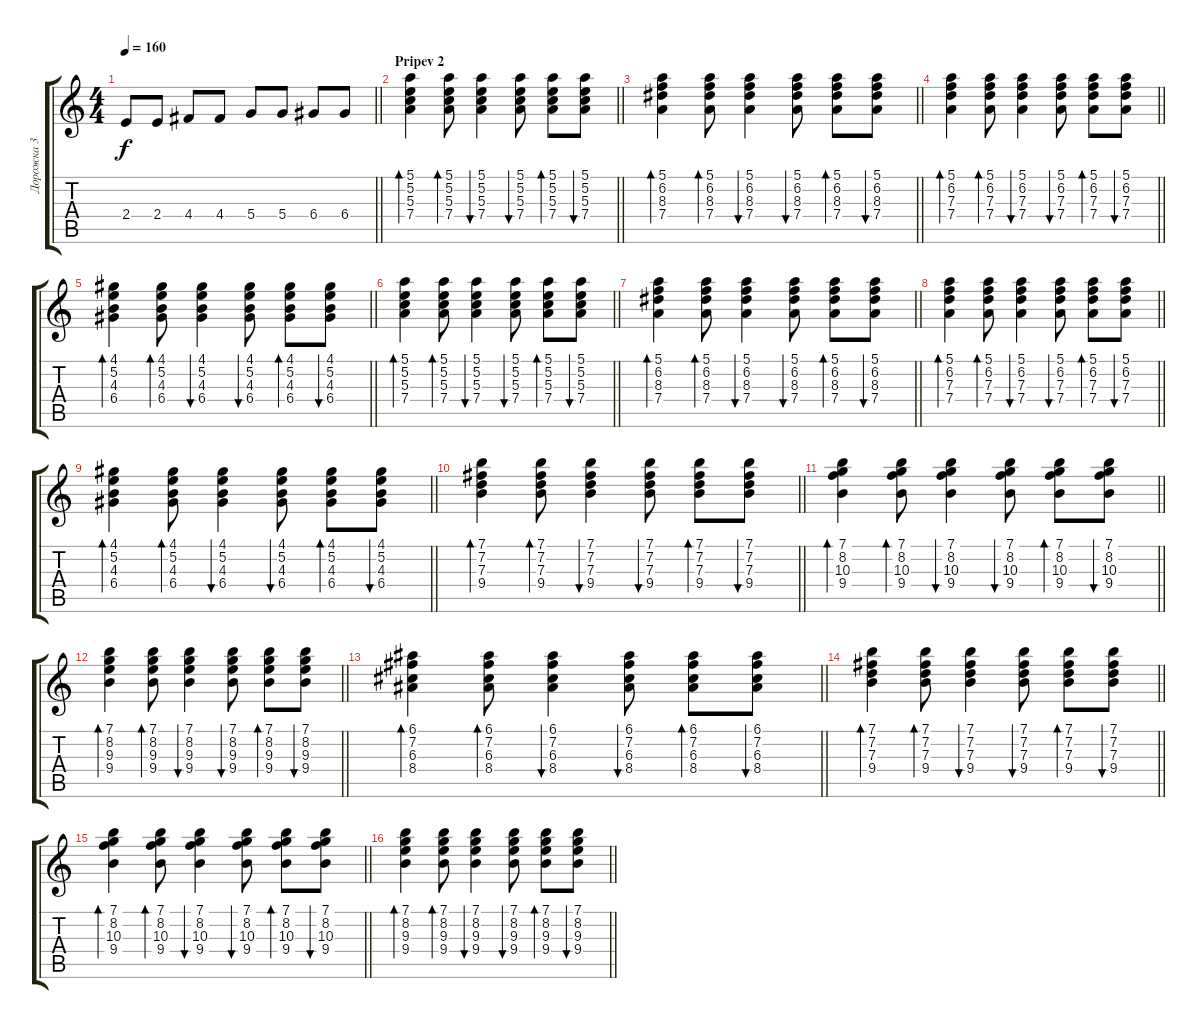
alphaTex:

\track ("Дорожка 3" "Дорожка 3") {instrument acousticguitarsteel}
\staff {score tabs}
\tuning (E4 B3 G3 D3 A2 E2) {hide}
\ts (4 4)
\tempo 160
\clef g2
\barLineRight lightlight
\ks c
2.4.8{dy f} 2.4.8 4.4.8 4.4.8 5.4.8 5.4.8 6.4.8 6.4.8 |
\section ("" "Pripev 2")
\barLineRight lightlight
(5.1 5.2 5.3 7.4).4{bd 60} (5.1 5.2 5.3 7.4).8{bd 60} (5.1 5.2 5.3 7.4).4{bu 60} (5.1 5.2 5.3 7.4).8{bu 60} (5.1 5.2 5.3 7.4).8{bd 60} (5.1 5.2 5.3 7.4).8{bu 60} |
\barLineRight lightlight
(5.1 6.2 8.3 7.4).4{bd 60} (5.1 6.2 8.3 7.4).8{bd 60} (5.1 6.2 8.3 7.4).4{bu 60} (5.1 6.2 8.3 7.4).8{bu 60} (5.1 6.2 8.3 7.4).8{bd 60} (5.1 6.2 8.3 7.4).8{bu 60} |
\barLineRight lightlight
(5.1 6.2 7.3 7.4).4{bd 60} (5.1 6.2 7.3 7.4).8{bd 60} (5.1 6.2 7.3 7.4).4{bu 60} (5.1 6.2 7.3 7.4).8{bu 60} (5.1 6.2 7.3 7.4).8{bd 60} (5.1 6.2 7.3 7.4).8{bu 60} |
\barLineRight lightlight
(4.1 5.2 4.3 6.4).4{bd 60} (4.1 5.2 4.3 6.4).8{bd 60} (4.1 5.2 4.3 6.4).4{bu 60} (4.1 5.2 4.3 6.4).8{bu 60} (4.1 5.2 4.3 6.4).8{bd 60} (4.1 5.2 4.3 6.4).8{bu 60} |
\barLineRight lightlight
(5.1 5.2 5.3 7.4).4{bd 60} (5.1 5.2 5.3 7.4).8{bd 60} (5.1 5.2 5.3 7.4).4{bu 60} (5.1 5.2 5.3 7.4).8{bu 60} (5.1 5.2 5.3 7.4).8{bd 60} (5.1 5.2 5.3 7.4).8{bu 60} |
\barLineRight lightlight
(5.1 6.2 8.3 7.4).4{bd 60} (5.1 6.2 8.3 7.4).8{bd 60} (5.1 6.2 8.3 7.4).4{bu 60} (5.1 6.2 8.3 7.4).8{bu 60} (5.1 6.2 8.3 7.4).8{bd 60} (5.1 6.2 8.3 7.4).8{bu 60} |
\barLineRight lightlight
(5.1 6.2 7.3 7.4).4{bd 60} (5.1 6.2 7.3 7.4).8{bd 60} (5.1 6.2 7.3 7.4).4{bu 60} (5.1 6.2 7.3 7.4).8{bu 60} (5.1 6.2 7.3 7.4).8{bd 60} (5.1 6.2 7.3 7.4).8{bu 60} |
\barLineRight lightlight
(4.1 5.2 4.3 6.4).4{bd 60} (4.1 5.2 4.3 6.4).8{bd 60} (4.1 5.2 4.3 6.4).4{bu 60} (4.1 5.2 4.3 6.4).8{bu 60} (4.1 5.2 4.3 6.4).8{bd 60} (4.1 5.2 4.3 6.4).8{bu 60} |
\barLineRight lightlight
(7.1 7.2 7.3 9.4).4{bd 60} (7.1 7.2 7.3 9.4).8{bd 60} (7.1 7.2 7.3 9.4).4{bu 60} (7.1 7.2 7.3 9.4).8{bu 60} (7.1 7.2 7.3 9.4).8{bd 60} (7.1 7.2 7.3 9.4).8{bu 60} |
\barLineRight lightlight
(7.1 8.2 10.3 9.4).4{bd 60} (7.1 8.2 10.3 9.4).8{bd 60} (7.1 8.2 10.3 9.4).4{bu 60} (7.1 8.2 10.3 9.4).8{bu 60} (7.1 8.2 10.3 9.4).8{bd 60} (7.1 8.2 10.3 9.4).8{bu 60} |
\barLineRight lightlight
(7.1 8.2 9.3 9.4).4{bd 60} (7.1 8.2 9.3 9.4).8{bd 60} (7.1 8.2 9.3 9.4).4{bu 60} (7.1 8.2 9.3 9.4).8{bu 60} (7.1 8.2 9.3 9.4).8{bd 60} (7.1 8.2 9.3 9.4).8{bu 60} |
\barLineRight lightlight
(6.1 7.2 6.3 8.4).4{bd 60} (6.1 7.2 6.3 8.4).8{bd 60} (6.1 7.2 6.3 8.4).4{bu 60} (6.1 7.2 6.3 8.4).8{bu 60} (6.1 7.2 6.3 8.4).8{bd 60} (6.1 7.2 6.3 8.4).8{bu 60} |
\barLineRight lightlight
(7.1 7.2 7.3 9.4).4{bd 60} (7.1 7.2 7.3 9.4).8{bd 60} (7.1 7.2 7.3 9.4).4{bu 60} (7.1 7.2 7.3 9.4).8{bu 60} (7.1 7.2 7.3 9.4).8{bd 60} (7.1 7.2 7.3 9.4).8{bu 60} |
\barLineRight lightlight
(7.1 8.2 10.3 9.4).4{bd 60} (7.1 8.2 10.3 9.4).8{bd 60} (7.1 8.2 10.3 9.4).4{bu 60} (7.1 8.2 10.3 9.4).8{bu 60} (7.1 8.2 10.3 9.4).8{bd 60} (7.1 8.2 10.3 9.4).8{bu 60} |
\barLineRight lightlight
(7.1 8.2 9.3 9.4).4{bd 60} (7.1 8.2 9.3 9.4).8{bd 60} (7.1 8.2 9.3 9.4).4{bu 60} (7.1 8.2 9.3 9.4).8{bu 60} (7.1 8.2 9.3 9.4).8{bd 60} (7.1 8.2 9.3 9.4).8{bu 60}
